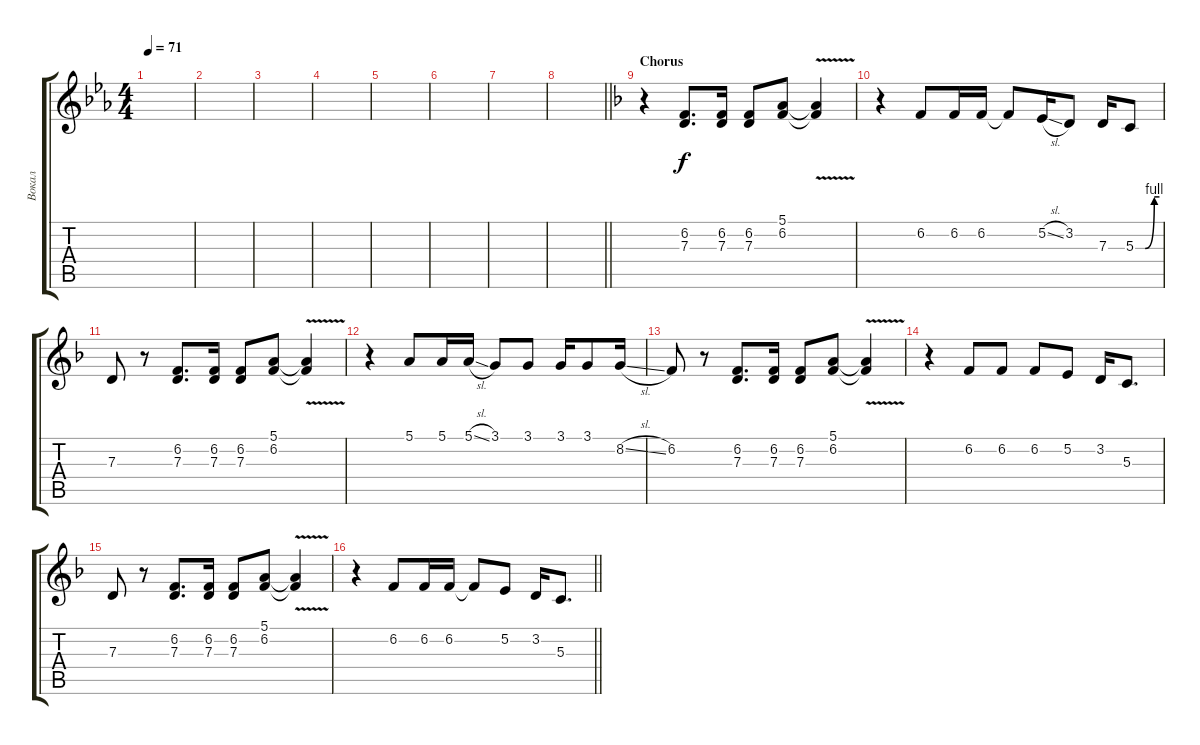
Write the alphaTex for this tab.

\track ("Вокал" "Вокал") {instrument trumpet}
\staff {score tabs}
\tuning (E4 B3 G3 D3 A2 E2) {hide}
\ts (4 4)
\tempo 71
\clef g2
\ks cminor
|
|
|
|
|
|
|
\barLineRight lightlight
|
\section ("" "Chorus")
\ks dminor
r.4 (6.2 7.3).8{d} (6.2 7.3).16 (6.2 7.3).8 (5.1 6.2).8 (5.1{v t} 6.2{t}).4 |
r.4 6.2.8 6.2.16 6.2.16 6.2{t}.8 5.2{sl}.16 3.2.8 7.3.16 5.3{be (custom 0 0 24 0 47 4 60 4)}.8 |
7.3.8 r.8 (6.2 7.3).8{d} (6.2 7.3).16 (6.2 7.3).8 (5.1 6.2).8 (5.1{v t} 6.2{t}).4 |
r.4 5.1.8 5.1.16 5.1{sl}.16 3.1.8 3.1.8 3.1.16 3.1.8 8.2{sl}.16 |
6.2.8 r.8 (6.2 7.3).8{d} (6.2 7.3).16 (6.2 7.3).8 (5.1 6.2).8 (5.1{v t} 6.2{t}).4 |
r.4 6.2.8 6.2.8 6.2.8 5.2.8 3.2.16 5.3.8{d} |
7.3.8 r.8 (6.2 7.3).8{d} (6.2 7.3).16 (6.2 7.3).8 (5.1 6.2).8 (5.1{v t} 6.2{t}).4 |
\barLineRight lightlight
r.4 6.2.8 6.2.16 6.2.16 6.2{t}.8 5.2.8 3.2.16 5.3.8{d}
